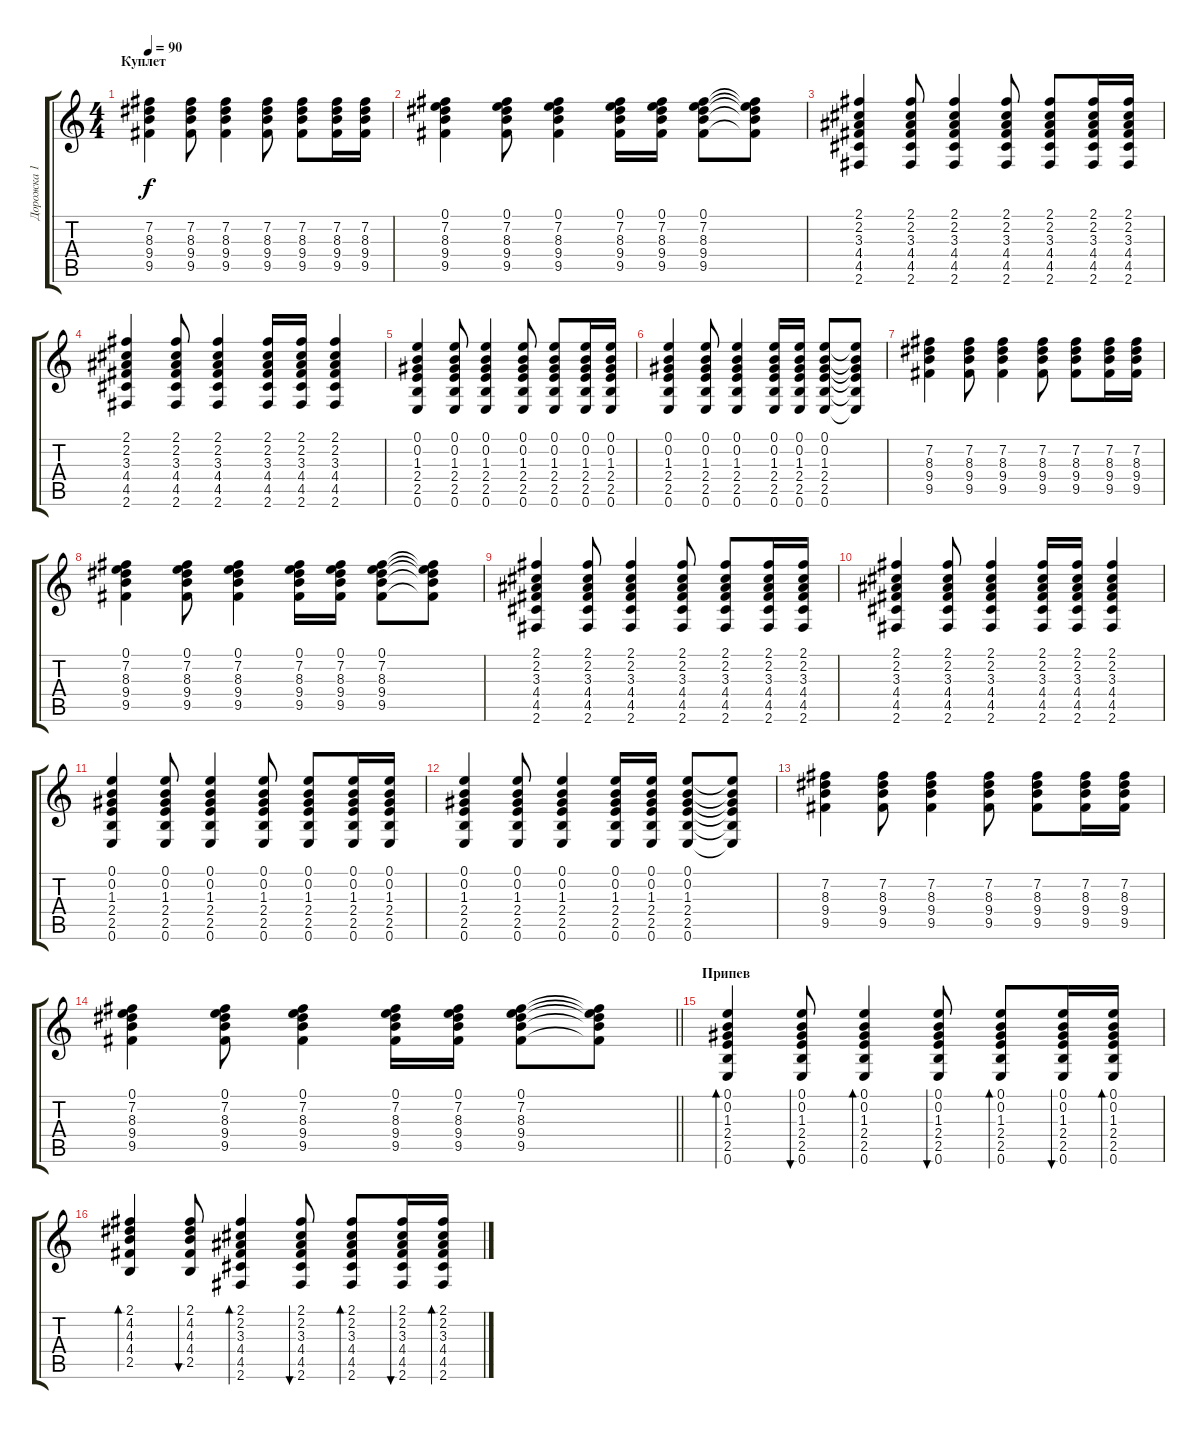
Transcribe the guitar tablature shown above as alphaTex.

\track ("Дорожка 1" "Дорожка 1") {instrument acousticguitarsteel}
\staff {score tabs}
\tuning (E4 B3 G3 D3 A2 E2) {hide}
\ts (4 4)
\section ("" "Куплет")
\tempo 90
\clef g2
\ks c
(7.2 8.3 9.4 9.5).4{dy f} (7.2 8.3 9.4 9.5).8 (7.2 8.3 9.4 9.5).4 (7.2 8.3 9.4 9.5).8 (7.2 8.3 9.4 9.5).8 (7.2 8.3 9.4 9.5).16 (7.2 8.3 9.4 9.5).16 |
(0.1 7.2 8.3 9.4 9.5).4 (0.1 7.2 8.3 9.4 9.5).8 (0.1 7.2 8.3 9.4 9.5).4 (0.1 7.2 8.3 9.4 9.5).16 (0.1 7.2 8.3 9.4 9.5).16 (0.1 7.2 8.3 9.4 9.5).8 (0.1{t} 7.2{t} 8.3{t} 9.4{t} 9.5{t}).8 |
(2.1 2.2 3.3 4.4 4.5 2.6).4 (2.1 2.2 3.3 4.4 4.5 2.6).8 (2.1 2.2 3.3 4.4 4.5 2.6).4 (2.1 2.2 3.3 4.4 4.5 2.6).8 (2.1 2.2 3.3 4.4 4.5 2.6).8 (2.1 2.2 3.3 4.4 4.5 2.6).16 (2.1 2.2 3.3 4.4 4.5 2.6).16 |
(2.1 2.2 3.3 4.4 4.5 2.6).4 (2.1 2.2 3.3 4.4 4.5 2.6).8 (2.1 2.2 3.3 4.4 4.5 2.6).4 (2.1 2.2 3.3 4.4 4.5 2.6).16 (2.1 2.2 3.3 4.4 4.5 2.6).16 (2.1 2.2 3.3 4.4 4.5 2.6).4 |
(0.1 0.2 1.3 2.4 2.5 0.6).4 (0.1 0.2 1.3 2.4 2.5 0.6).8 (0.1 0.2 1.3 2.4 2.5 0.6).4 (0.1 0.2 1.3 2.4 2.5 0.6).8 (0.1 0.2 1.3 2.4 2.5 0.6).8 (0.1 0.2 1.3 2.4 2.5 0.6).16 (0.1 0.2 1.3 2.4 2.5 0.6).16 |
(0.1 0.2 1.3 2.4 2.5 0.6).4 (0.1 0.2 1.3 2.4 2.5 0.6).8 (0.1 0.2 1.3 2.4 2.5 0.6).4 (0.1 0.2 1.3 2.4 2.5 0.6).16 (0.1 0.2 1.3 2.4 2.5 0.6).16 (0.1 0.2 1.3 2.4 2.5 0.6).8 (0.1{t} 0.2{t} 1.3{t} 2.4{t} 2.5{t} 0.6{t}).8 |
(7.2 8.3 9.4 9.5).4 (7.2 8.3 9.4 9.5).8 (7.2 8.3 9.4 9.5).4 (7.2 8.3 9.4 9.5).8 (7.2 8.3 9.4 9.5).8 (7.2 8.3 9.4 9.5).16 (7.2 8.3 9.4 9.5).16 |
(0.1 7.2 8.3 9.4 9.5).4 (0.1 7.2 8.3 9.4 9.5).8 (0.1 7.2 8.3 9.4 9.5).4 (0.1 7.2 8.3 9.4 9.5).16 (0.1 7.2 8.3 9.4 9.5).16 (0.1 7.2 8.3 9.4 9.5).8 (0.1{t} 7.2{t} 8.3{t} 9.4{t} 9.5{t}).8 |
(2.1 2.2 3.3 4.4 4.5 2.6).4 (2.1 2.2 3.3 4.4 4.5 2.6).8 (2.1 2.2 3.3 4.4 4.5 2.6).4 (2.1 2.2 3.3 4.4 4.5 2.6).8 (2.1 2.2 3.3 4.4 4.5 2.6).8 (2.1 2.2 3.3 4.4 4.5 2.6).16 (2.1 2.2 3.3 4.4 4.5 2.6).16 |
(2.1 2.2 3.3 4.4 4.5 2.6).4 (2.1 2.2 3.3 4.4 4.5 2.6).8 (2.1 2.2 3.3 4.4 4.5 2.6).4 (2.1 2.2 3.3 4.4 4.5 2.6).16 (2.1 2.2 3.3 4.4 4.5 2.6).16 (2.1 2.2 3.3 4.4 4.5 2.6).4 |
(0.1 0.2 1.3 2.4 2.5 0.6).4 (0.1 0.2 1.3 2.4 2.5 0.6).8 (0.1 0.2 1.3 2.4 2.5 0.6).4 (0.1 0.2 1.3 2.4 2.5 0.6).8 (0.1 0.2 1.3 2.4 2.5 0.6).8 (0.1 0.2 1.3 2.4 2.5 0.6).16 (0.1 0.2 1.3 2.4 2.5 0.6).16 |
(0.1 0.2 1.3 2.4 2.5 0.6).4 (0.1 0.2 1.3 2.4 2.5 0.6).8 (0.1 0.2 1.3 2.4 2.5 0.6).4 (0.1 0.2 1.3 2.4 2.5 0.6).16 (0.1 0.2 1.3 2.4 2.5 0.6).16 (0.1 0.2 1.3 2.4 2.5 0.6).8 (0.1{t} 0.2{t} 1.3{t} 2.4{t} 2.5{t} 0.6{t}).8 |
(7.2 8.3 9.4 9.5).4 (7.2 8.3 9.4 9.5).8 (7.2 8.3 9.4 9.5).4 (7.2 8.3 9.4 9.5).8 (7.2 8.3 9.4 9.5).8 (7.2 8.3 9.4 9.5).16 (7.2 8.3 9.4 9.5).16 |
\barLineRight lightlight
(0.1 7.2 8.3 9.4 9.5).4 (0.1 7.2 8.3 9.4 9.5).8 (0.1 7.2 8.3 9.4 9.5).4 (0.1 7.2 8.3 9.4 9.5).16 (0.1 7.2 8.3 9.4 9.5).16 (0.1 7.2 8.3 9.4 9.5).8 (0.1{t} 7.2{t} 8.3{t} 9.4{t} 9.5{t}).8 |
\section ("" "Припев")
(0.1 0.2 1.3 2.4 2.5 0.6).4{bd 60} (0.1 0.2 1.3 2.4 2.5 0.6).8{bu 60} (0.1 0.2 1.3 2.4 2.5 0.6).4{bd 60} (0.1 0.2 1.3 2.4 2.5 0.6).8{bu 60} (0.1 0.2 1.3 2.4 2.5 0.6).8{bd 60} (0.1 0.2 1.3 2.4 2.5 0.6).16{bu 60} (0.1 0.2 1.3 2.4 2.5 0.6).16{bd 60} |
(2.1 4.2 4.3 4.4 2.5).4{bd 60} (2.1 4.2 4.3 4.4 2.5).8{bu 60} (2.1 2.2 3.3 4.4 4.5 2.6).4{bd 60} (2.1 2.2 3.3 4.4 4.5 2.6).8{bu 60} (2.1 2.2 3.3 4.4 4.5 2.6).8{bd 60} (2.1 2.2 3.3 4.4 4.5 2.6).16{bu 60} (2.1 2.2 3.3 4.4 4.5 2.6).16{bd 60}
